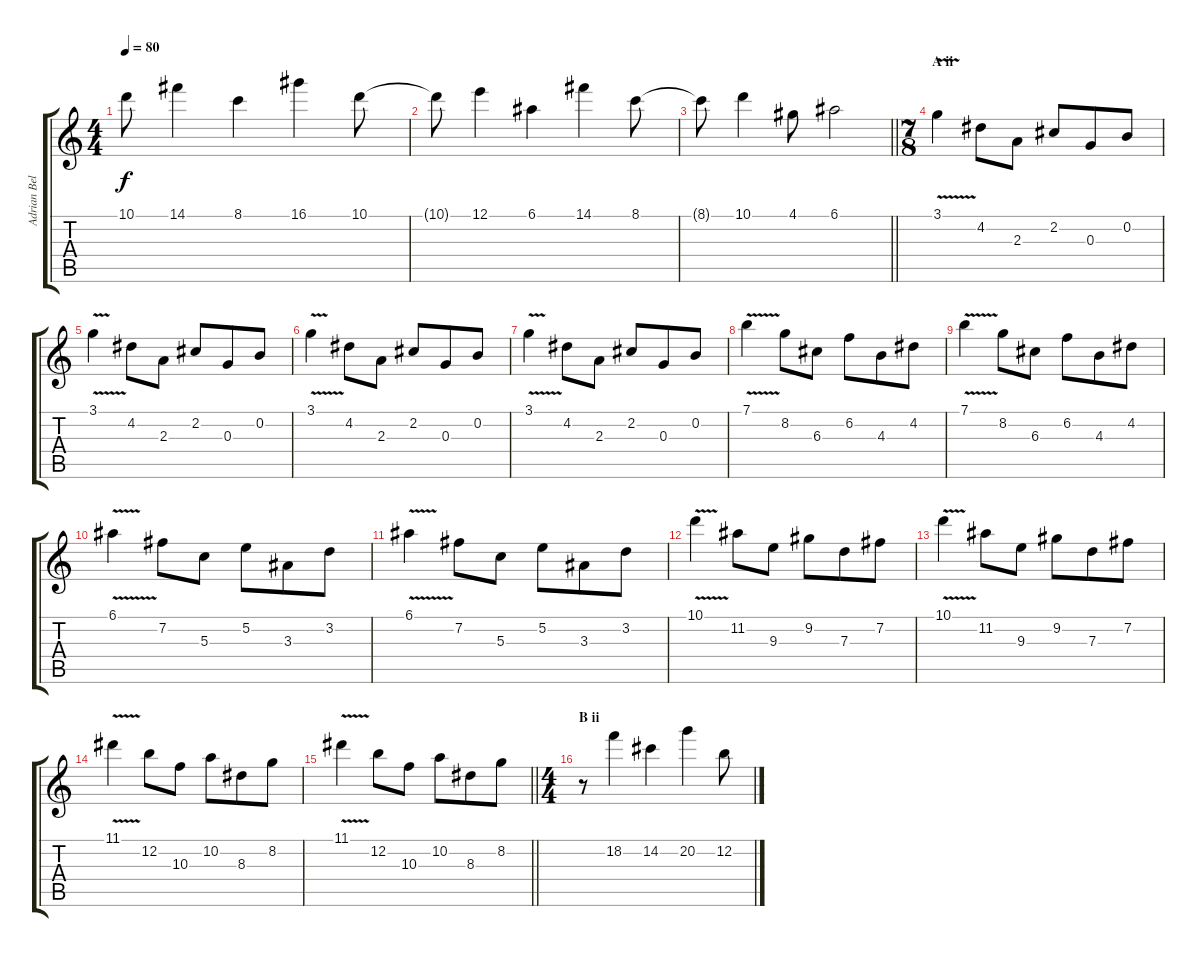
\track ("Adrian Belew (Guitar)" "Adrian Bel") {instrument acousticguitarsteel}
\staff {score tabs}
\tuning (E4 B3 G3 D3 A2 E2) {hide}
\ts (4 4)
\tempo 80
\clef g2
\ks c
10.1{t}.8{dy f} 14.1.4 8.1.4 16.1.4 10.1.8 |
10.1{t}.8 12.1.4 6.1.4 14.1.4 8.1.8 |
\barLineRight lightlight
8.1{t}.8 10.1.4 4.1.8 6.1.2 |
\ts (7 8)
\section ("" "A ii")
3.1{v}.4 4.2.8 2.3.8 2.2.8 0.3.8 0.2.8 |
3.1{v}.4 4.2.8 2.3.8 2.2.8 0.3.8 0.2.8 |
3.1{v}.4 4.2.8 2.3.8 2.2.8 0.3.8 0.2.8 |
3.1{v}.4 4.2.8 2.3.8 2.2.8 0.3.8 0.2.8 |
7.1{v}.4 8.2.8 6.3.8 6.2.8 4.3.8 4.2.8 |
7.1{v}.4 8.2.8 6.3.8 6.2.8 4.3.8 4.2.8 |
6.1{v}.4 7.2.8 5.3.8 5.2.8 3.3.8 3.2.8 |
6.1{v}.4 7.2.8 5.3.8 5.2.8 3.3.8 3.2.8 |
10.1{v}.4 11.2.8 9.3.8 9.2.8 7.3.8 7.2.8 |
10.1{v}.4 11.2.8 9.3.8 9.2.8 7.3.8 7.2.8 |
11.1{v}.4 12.2.8 10.3.8 10.2.8 8.3.8 8.2.8 |
\barLineRight lightlight
11.1{v}.4 12.2.8 10.3.8 10.2.8 8.3.8 8.2.8 |
\ts (4 4)
\section ("" "B ii")
r.8 18.2.4 14.2.4 20.2.4 12.2.8
